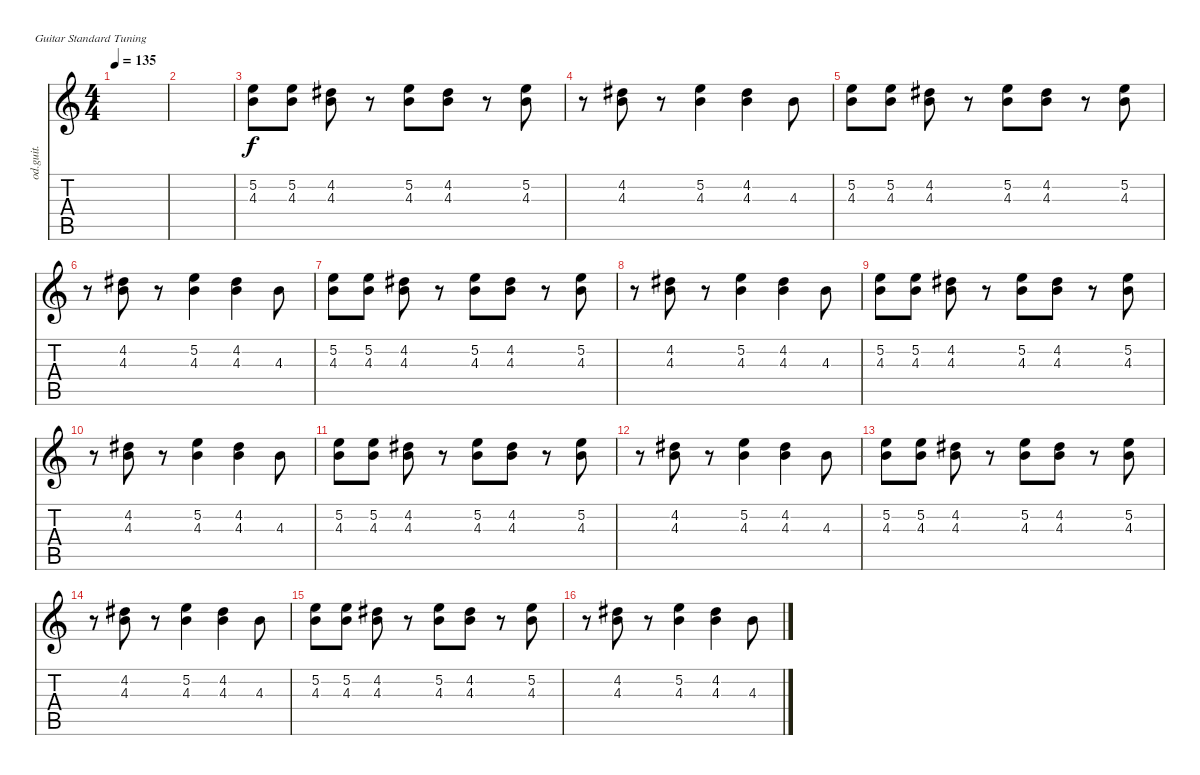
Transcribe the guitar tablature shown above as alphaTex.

\defaultSystemsLayout 4
\bracketExtendMode nobrackets
\otherSystemsTrackNameOrientation horizontal
\track ("Overdriven Guitar" "od.guit.") {instrument overdrivenguitar}
\staff {score tabs}
\tuning (E4 B3 G3 D3 A2 E2)
\ts (4 4)
\tempo 135
\clef g2
\ks c
|
|
(5.2 4.3).8 (5.2 4.3).8 (4.2 4.3).8 r.8 (5.2 4.3).8 (4.2 4.3).8 r.8 (5.2 4.3).8 |
r.8 (4.2 4.3).8 r.8 (5.2 4.3).4 (4.2 4.3).4 4.3.8 |
(5.2 4.3).8 (5.2 4.3).8 (4.2 4.3).8 r.8 (5.2 4.3).8 (4.2 4.3).8 r.8 (5.2 4.3).8 |
r.8 (4.2 4.3).8 r.8 (5.2 4.3).4 (4.2 4.3).4 4.3.8 |
(5.2 4.3).8 (5.2 4.3).8 (4.2 4.3).8 r.8 (5.2 4.3).8 (4.2 4.3).8 r.8 (5.2 4.3).8 |
r.8 (4.2 4.3).8 r.8 (5.2 4.3).4 (4.2 4.3).4 4.3.8 |
(5.2 4.3).8 (5.2 4.3).8 (4.2 4.3).8 r.8 (5.2 4.3).8 (4.2 4.3).8 r.8 (5.2 4.3).8 |
r.8 (4.2 4.3).8 r.8 (5.2 4.3).4 (4.2 4.3).4 4.3.8 |
(5.2 4.3).8 (5.2 4.3).8 (4.2 4.3).8 r.8 (5.2 4.3).8 (4.2 4.3).8 r.8 (5.2 4.3).8 |
r.8 (4.2 4.3).8 r.8 (5.2 4.3).4 (4.2 4.3).4 4.3.8 |
(5.2 4.3).8 (5.2 4.3).8 (4.2 4.3).8 r.8 (5.2 4.3).8 (4.2 4.3).8 r.8 (5.2 4.3).8 |
r.8 (4.2 4.3).8 r.8 (5.2 4.3).4 (4.2 4.3).4 4.3.8 |
(5.2 4.3).8 (5.2 4.3).8 (4.2 4.3).8 r.8 (5.2 4.3).8 (4.2 4.3).8 r.8 (5.2 4.3).8 |
r.8 (4.2 4.3).8 r.8 (5.2 4.3).4 (4.2 4.3).4 4.3.8
